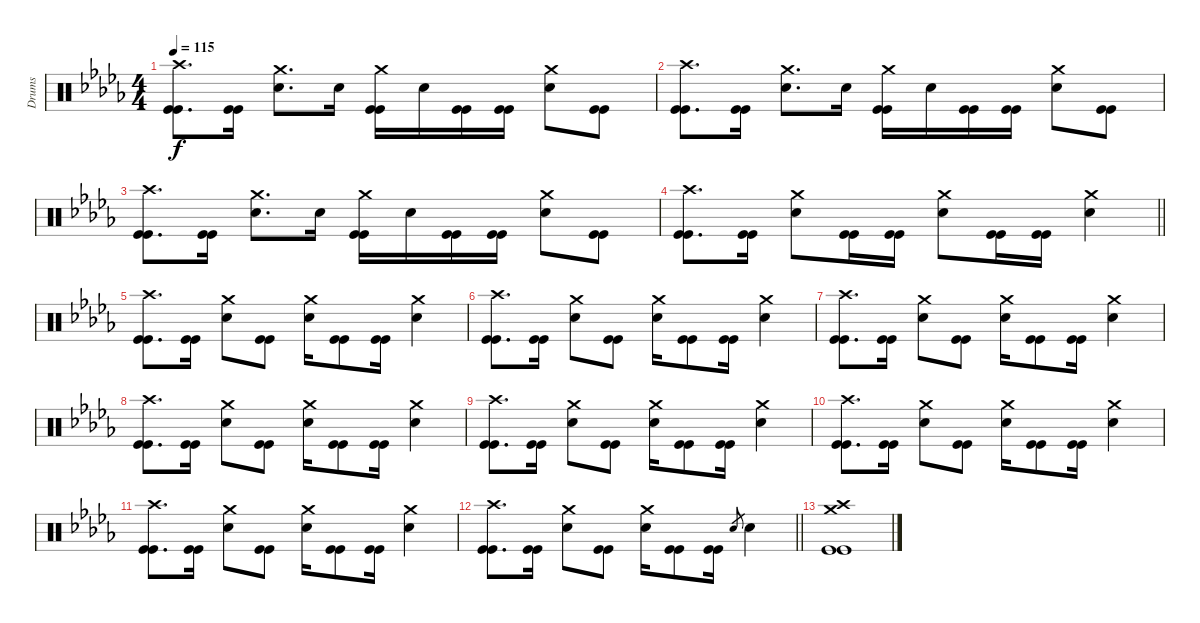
\track ("Drums" "Drums") {instrument percussion}
\staff {score}
\articulation defaults
\ts (4 4)
\tempo 115
\clef neutral
\ks bbminor
("Crash high (hit)" "Kick (hit)" "Kick (hit)").8{d dy f} ("Kick (hit)" "Kick (hit)").16 ("Crash medium (hit)" "Electric Snare (hit)").8{d} "Electric Snare (hit)".16 ("Crash medium (hit)" "Kick (hit)" "Kick (hit)").16 "Electric Snare (hit)".16 ("Kick (hit)" "Kick (hit)").16 ("Kick (hit)" "Kick (hit)").16 ("Crash medium (hit)" "Electric Snare (hit)").8 ("Kick (hit)" "Kick (hit)").8 |
("Crash high (hit)" "Kick (hit)" "Kick (hit)").8{d} ("Kick (hit)" "Kick (hit)").16 ("Crash medium (hit)" "Electric Snare (hit)").8{d} "Electric Snare (hit)".16 ("Crash medium (hit)" "Kick (hit)" "Kick (hit)").16 "Electric Snare (hit)".16 ("Kick (hit)" "Kick (hit)").16 ("Kick (hit)" "Kick (hit)").16 ("Crash medium (hit)" "Electric Snare (hit)").8 ("Kick (hit)" "Kick (hit)").8 |
("Crash high (hit)" "Kick (hit)" "Kick (hit)").8{d} ("Kick (hit)" "Kick (hit)").16 ("Crash medium (hit)" "Electric Snare (hit)").8{d} "Electric Snare (hit)".16 ("Crash medium (hit)" "Kick (hit)" "Kick (hit)").16 "Electric Snare (hit)".16 ("Kick (hit)" "Kick (hit)").16 ("Kick (hit)" "Kick (hit)").16 ("Crash medium (hit)" "Electric Snare (hit)").8 ("Kick (hit)" "Kick (hit)").8 |
\barLineRight lightlight
("Crash high (hit)" "Kick (hit)" "Kick (hit)").8{d} ("Kick (hit)" "Kick (hit)").16 ("Crash medium (hit)" "Electric Snare (hit)").8 ("Kick (hit)" "Kick (hit)").16 ("Kick (hit)" "Kick (hit)").16 ("Crash medium (hit)" "Electric Snare (hit)").8 ("Kick (hit)" "Kick (hit)").16 ("Kick (hit)" "Kick (hit)").16 ("Crash medium (hit)" "Electric Snare (hit)").4 |
("Crash high (hit)" "Kick (hit)" "Kick (hit)").8{d} ("Kick (hit)" "Kick (hit)").16 ("Crash medium (hit)" "Electric Snare (hit)").8 ("Kick (hit)" "Kick (hit)").8 ("Crash medium (hit)" "Electric Snare (hit)").16 ("Kick (hit)" "Kick (hit)").8 ("Kick (hit)" "Kick (hit)").16 ("Crash medium (hit)" "Electric Snare (hit)").4 |
("Crash high (hit)" "Kick (hit)" "Kick (hit)").8{d} ("Kick (hit)" "Kick (hit)").16 ("Crash medium (hit)" "Electric Snare (hit)").8 ("Kick (hit)" "Kick (hit)").8 ("Crash medium (hit)" "Electric Snare (hit)").16 ("Kick (hit)" "Kick (hit)").8 ("Kick (hit)" "Kick (hit)").16 ("Crash medium (hit)" "Electric Snare (hit)").4 |
("Crash high (hit)" "Kick (hit)" "Kick (hit)").8{d} ("Kick (hit)" "Kick (hit)").16 ("Crash medium (hit)" "Electric Snare (hit)").8 ("Kick (hit)" "Kick (hit)").8 ("Crash medium (hit)" "Electric Snare (hit)").16 ("Kick (hit)" "Kick (hit)").8 ("Kick (hit)" "Kick (hit)").16 ("Crash medium (hit)" "Electric Snare (hit)").4 |
("Crash high (hit)" "Kick (hit)" "Kick (hit)").8{d} ("Kick (hit)" "Kick (hit)").16 ("Crash medium (hit)" "Electric Snare (hit)").8 ("Kick (hit)" "Kick (hit)").8 ("Crash medium (hit)" "Electric Snare (hit)").16 ("Kick (hit)" "Kick (hit)").8 ("Kick (hit)" "Kick (hit)").16 ("Crash medium (hit)" "Electric Snare (hit)").4 |
("Crash high (hit)" "Kick (hit)" "Kick (hit)").8{d} ("Kick (hit)" "Kick (hit)").16 ("Crash medium (hit)" "Electric Snare (hit)").8 ("Kick (hit)" "Kick (hit)").8 ("Crash medium (hit)" "Electric Snare (hit)").16 ("Kick (hit)" "Kick (hit)").8 ("Kick (hit)" "Kick (hit)").16 ("Crash medium (hit)" "Electric Snare (hit)").4 |
("Crash high (hit)" "Kick (hit)" "Kick (hit)").8{d} ("Kick (hit)" "Kick (hit)").16 ("Crash medium (hit)" "Electric Snare (hit)").8 ("Kick (hit)" "Kick (hit)").8 ("Crash medium (hit)" "Electric Snare (hit)").16 ("Kick (hit)" "Kick (hit)").8 ("Kick (hit)" "Kick (hit)").16 ("Crash medium (hit)" "Electric Snare (hit)").4 |
("Crash high (hit)" "Kick (hit)" "Kick (hit)").8{d} ("Kick (hit)" "Kick (hit)").16 ("Crash medium (hit)" "Electric Snare (hit)").8 ("Kick (hit)" "Kick (hit)").8 ("Crash medium (hit)" "Electric Snare (hit)").16 ("Kick (hit)" "Kick (hit)").8 ("Kick (hit)" "Kick (hit)").16 ("Crash medium (hit)" "Electric Snare (hit)").4 |
\barLineRight lightlight
("Crash high (hit)" "Kick (hit)" "Kick (hit)").8{d} ("Kick (hit)" "Kick (hit)").16 ("Crash medium (hit)" "Electric Snare (hit)").8 ("Kick (hit)" "Kick (hit)").8 ("Crash medium (hit)" "Electric Snare (hit)").16 ("Kick (hit)" "Kick (hit)").8 ("Kick (hit)" "Kick (hit)").16 "Electric Snare (hit)".8{gr} "Electric Snare (hit)".4 |
("Crash high (hit)" "Crash medium (hit)" "Kick (hit)" "Kick (hit)").1
